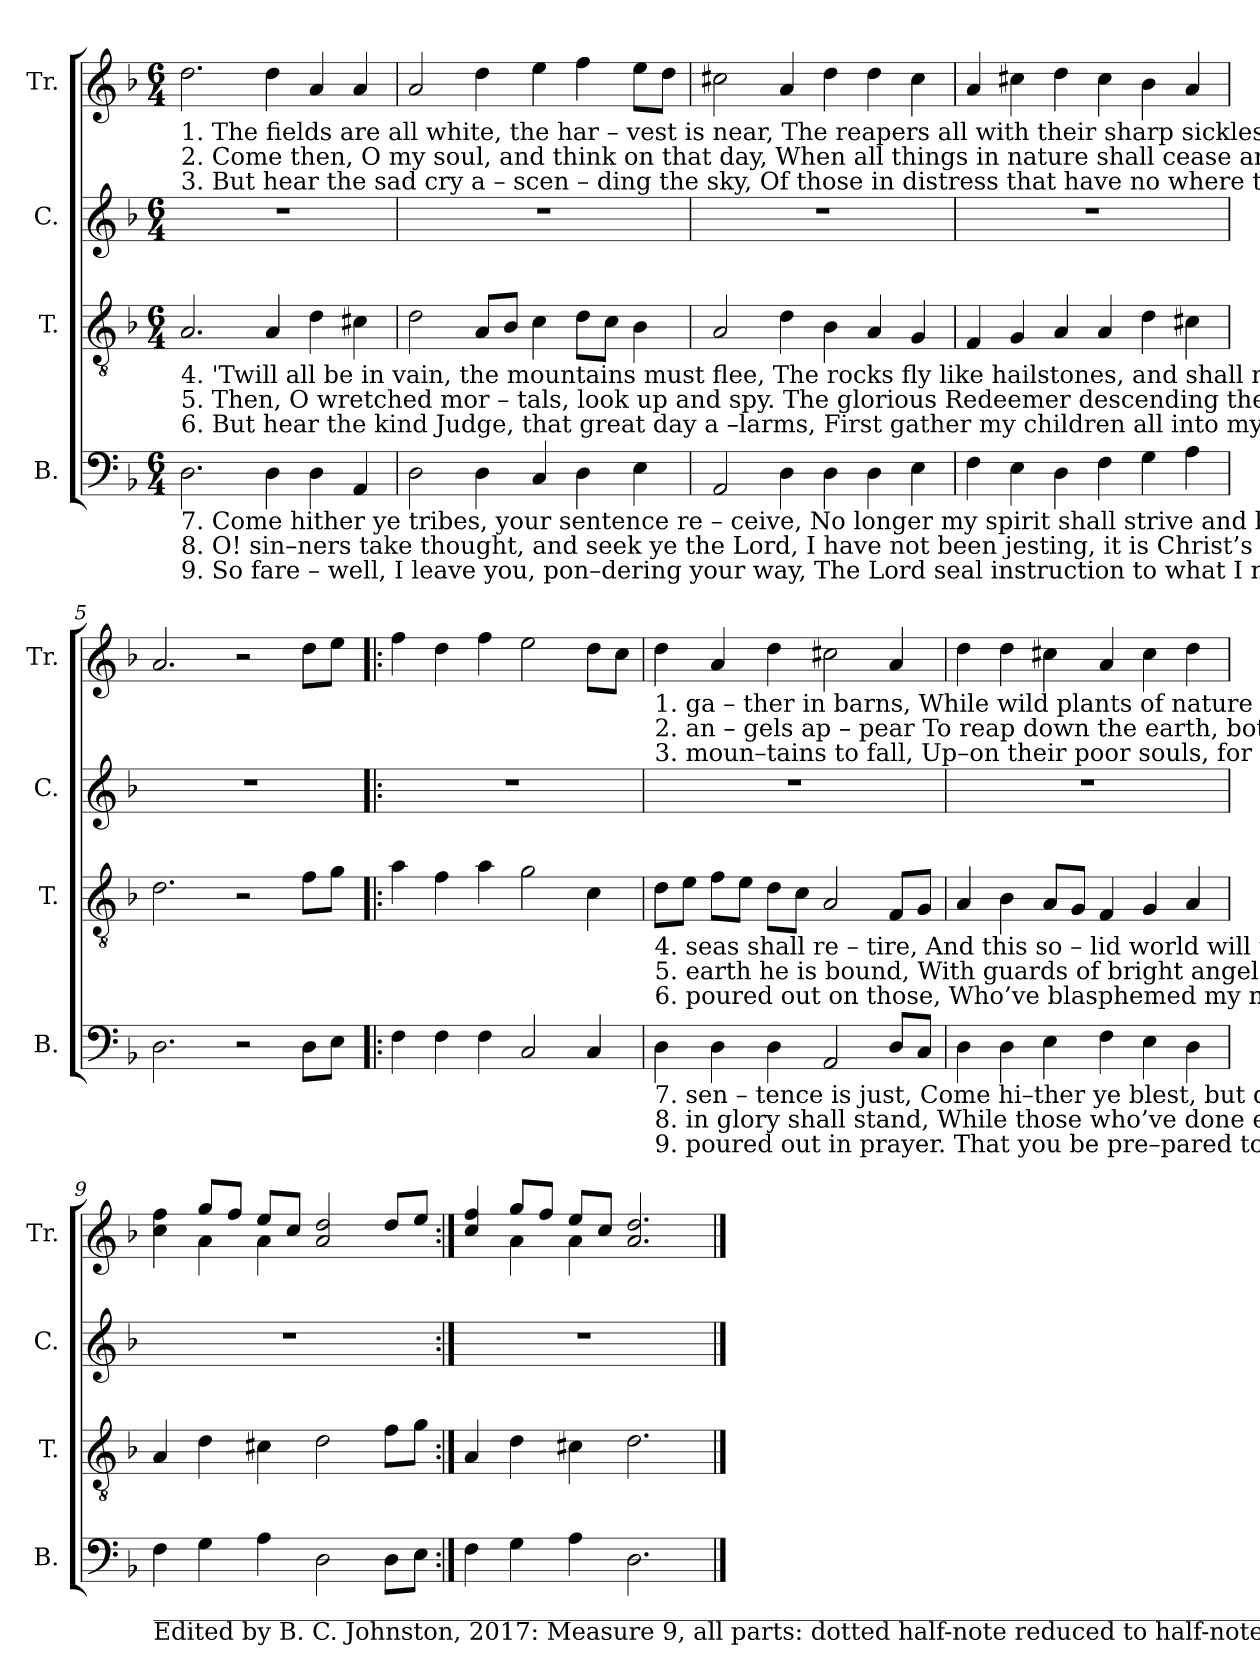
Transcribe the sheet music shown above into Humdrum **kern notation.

**kern	**kern	**kern	**kern
*part4	*part3	*part2	*part1
*staff4	*staff3	*staff2	*staff1
*I"B.	*I"T.	*I"C.	*I"Tr.
*I'B.	*I'T.	*I'C.	*I'Tr.
*clefF4	*clefGv2	*clefG2	*clefG2
*k[b-]	*k[b-]	*k[b-]	*k[b-]
*M6/4	*M6/4	*M6/4	*M6/4
*MM115	*MM115	*MM115	*MM115
=1	=1	=1	=1
!	!	!	!LO:TX:b:t=1. The  fields  are  all  white,  the  har – vest  is         near,      The reapers all with their sharp sickles appear,     To reap down their wheat, and
!	!	!	!LO:TX:b:t=2. Come then, O my soul,     and  think  on  that      day,    When all things in nature shall cease and decay;   The  trumpet shall  sound,  the
!	!	!	!LO:TX:b:t=3. But  hear  the  sad    cry      a – scen – ding   the      sky,      Of those in distress that have no where to fly;    They  call   for  the  rocks    and
!	!LO:TX:b:t=4. 'Twill   all   be   in   vain,   the  mountains must flee,  The rocks fly like hailstones, and shall no more be;    The  earth it shall shake,   the	!	!
!	!LO:TX:b:t=5. Then, O wretched mor –  tals,  look  up   and     spy.       The glorious Redeemer descending the sky,             On   cha – riots  of  fire     to	!	!
!	!LO:TX:b:t=6. But  hear  the  kind  Judge,  that  great  day a –larms,      First  gather  my  children  all into my arms.           That  se–ven  last plagues  be	!	!
!LO:TX:b:t=7. Come  hither    ye  tribes,  your  sentence  re   – ceive,  No longer my spirit shall strive and be grieved,       My   judgment  is    right,   my	!	!	!
!LO:TX:b:t=8.  O!  sin–ners  take thought, and  seek  ye   the    Lord,   I have not been jesting, it is Christ’s own word,     That  those who’ve  done good	!	!	!
!LO:TX:b:t=9.  So   fare – well,  I  leave you, pon–dering  your  way,   The  Lord  seal  instruction  to  what  I  now say,    Your souls to God’s throne be	!	!	!
2.D\	2.A/	1.r	2.dd\
4D\	4A/	.	4dd\
4D\	4d\	.	4a/
4AA/	4c#X\	.	4a/
=2	=2	=2	=2
2D\	2d\	1.r	2a/
4D\	8A/L	.	4dd\
.	8B-/J	.	.
4C/	4c\	.	4ee\
4D\	8d\L	.	4ff\
.	8c\J	.	.
4E\	4B-\	.	8ee\L
.	.	.	8dd\J
=3	=3	=3	=3
2AA/	2A/	1.r	2cc#X\
4D\	4d\	.	4a/
4D\	4B-\	.	4dd\
4D\	4A/	.	4dd\
4E\	4G/	.	4cc#\
=4	=4	=4	=4
4F\	4F/	1.r	4a/
4E\	4G/	.	4cc#X\
4D\	4A/	.	4dd\
4F\	4A/	.	4cc#\
4G\	4d\	.	4b-\
4A\	4c#X\	.	4a/
=5	=5	=5	=5
2.D\	2.d\	1.r	2.a/
2r	2r	.	2r
8D\L	8f\L	.	8dd\L
8E\J	8g\J	.	8ee\J
=6!|:	=6!|:	=6!|:	=6!|:
4F\	4a\	1.r	4ff\
4F\	4f\	.	4dd\
4F\	4a\	.	4ff\
2C/	2g\	.	2ee\
4C/	4c\	.	8dd\L
.	.	.	8cc\J
!!LO:LB:g=z
=7	=7	=7	=7
!	!	!	!LO:TX:b:t=1. ga  –  ther   in       barns,   While  wild plants of  nature   are    left   for      to      burn.     To           left  for    to    burn.
!	!	!	!LO:TX:b:t=2. an  –  gels    ap   –  pear       To  reap down the earth, both the wheat and  the    tare.     The         wheat and the tare.
!	!	!	!LO:TX:b:t=3. moun–tains  to       fall,       Up–on their poor souls, for to hide them   from   thrall.    They      hide them from thrall.
!	!LO:TX:b:t=4. seas    shall   re   –   tire,      And   this   so – lid  world will then  be   all      on      fire.           The      be  all    on      fire.	!	!
!	!LO:TX:b:t=5. earth   he      is      bound,  With  guards of bright angels at – ten – ding  him  down.        On      –ten–ding him down.	!	!
!	!LO:TX:b:t=6. poured  out  on   those,  Who’ve blasphemed my name, and my saints have opposed.  That    saints have opposed.	!	!
!LO:TX:b:t=7. sen  –  tence   is    just,       Come  hi–ther   ye  blest,  but de – part  all      ye    cursed.    My        –part  all  ye  cursed.	!	!	!
!LO:TX:b:t=8. in  glory  shall   stand,       While  those  who’ve  done  evil  shall  surely  be  damned.   That       sure–ly  be  damned.	!	!	!
!LO:TX:b:t=9. poured out in  prayer.      That    you   be  pre–pared  to  meet  Christ  in  the     air.       Your      Christ  in  the  air.	!	!	!
4D\	8d\L	1.r	4dd\
.	8e\J	.	.
4D\	8f\L	.	4a/
.	8e\J	.	.
4D\	8d\L	.	4dd\
.	8c\J	.	.
2AA/	2A/	.	2cc#X\
8D/L	8F/L	.	4a/
8C/J	8G/J	.	.
=8	=8	=8	=8
4D\	4A/	1.r	4dd\
4D\	4B-\	.	4dd\
4E\	8A/L	.	4cc#X\
.	8G/J	.	.
4F\	4F/	.	4a/
4E\	4G/	.	4cc#\
4D\	4A/	.	4dd\
=9	=9	=9	=9
*	*	*	*^
!LO:TX:b:t=__________________________________________________________________________________________________________	!	!	!	!
!LO:TX:b:t=Edited by B. C. Johnston, 2017&colon;  Measure 9, all parts&colon; dotted half-note reduced to half-note in first ending,  to make repeat work properly.	!	!	!	!
4F\	4A/	1.r	4cc\ 4ff\	4ryy
4G\	4d\	.	8gg/L	4a\
.	.	.	8ff/J	.
4A\	4c#X\	.	8ee/L	4a\
.	.	.	8cc/J	.
2D\	2d\	.	2a/ 2dd/	2.ryy
8D\L	8f\L	.	8dd/L	.
8E\J	8g\J	.	8ee/J	.
=10:|!	=10:|!	=10:|!	=10:|!	=10:|!
4F\	4A/	1.r	4cc/ 4ff/	4ryy
4G\	4d\	.	8gg/L	4a\
.	.	.	8ff/J	.
4A\	4c#X\	.	8ee/L	4a\
.	.	.	8cc/J	.
2.D\	2.d\	.	2.a/ 2.dd/	2.ryy
*	*	*	*v	*v
==	==	==	==
*-	*-	*-	*-
